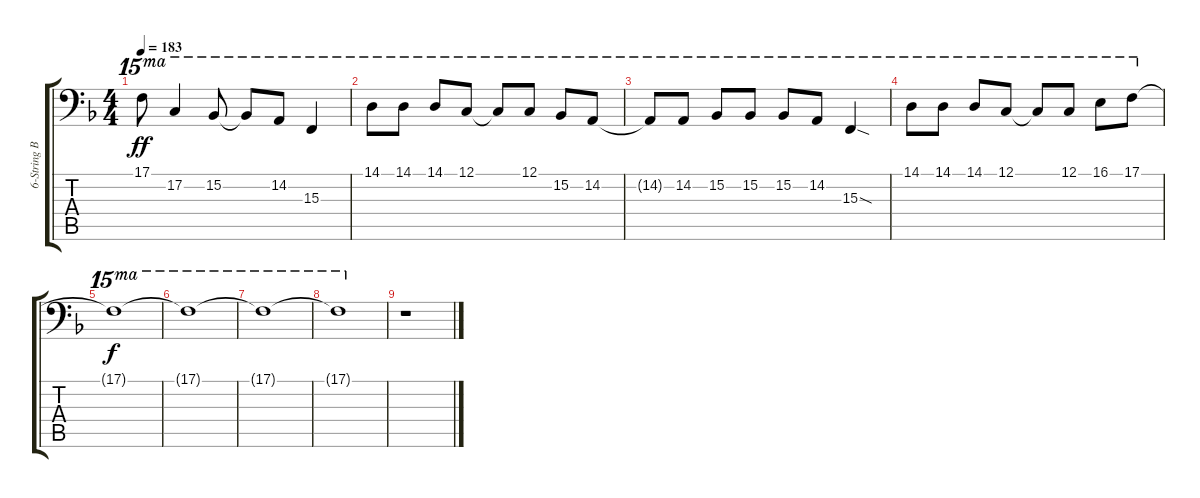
\track ("6-String Bass" "6-String B") {instrument electricbasspick}
\staff {score tabs}
\tuning (C3 G2 D2 A1 E1 B0) {hide}
\ts (4 4)
\tempo 183
\clef f4
\ks f
17.1{t}.8{ot 15ma dy ff} 17.2.4{ot 15ma} 15.2.8{ot 15ma} 15.2{t}.8{ot 15ma} 14.2.8{ot 15ma} 15.3.4{ot 15ma} |
14.1.8{ot 15ma} 14.1.8{ot 15ma} 14.1.8{ot 15ma} 12.1.8{ot 15ma} 12.1{t}.8{ot 15ma} 12.1.8{ot 15ma} 15.2.8{ot 15ma} 14.2.8{ot 15ma} |
14.2{t}.8{ot 15ma} 14.2.8{ot 15ma} 15.2.8{ot 15ma} 15.2.8{ot 15ma} 15.2.8{ot 15ma} 14.2.8{ot 15ma} 15.3{sod}.4{ot 15ma} |
14.1.8{ot 15ma} 14.1.8{ot 15ma} 14.1.8{ot 15ma} 12.1.8{ot 15ma} 12.1{t}.8{ot 15ma} 12.1.8{ot 15ma} 16.1.8{ot 15ma} 17.1.8{ot 15ma} |
17.1{t}.1{ot 15ma dy f} |
17.1{t}.1{ot 15ma} |
17.1{t}.1{ot 15ma} |
17.1{t}.1{ot 15ma} |
r.1
